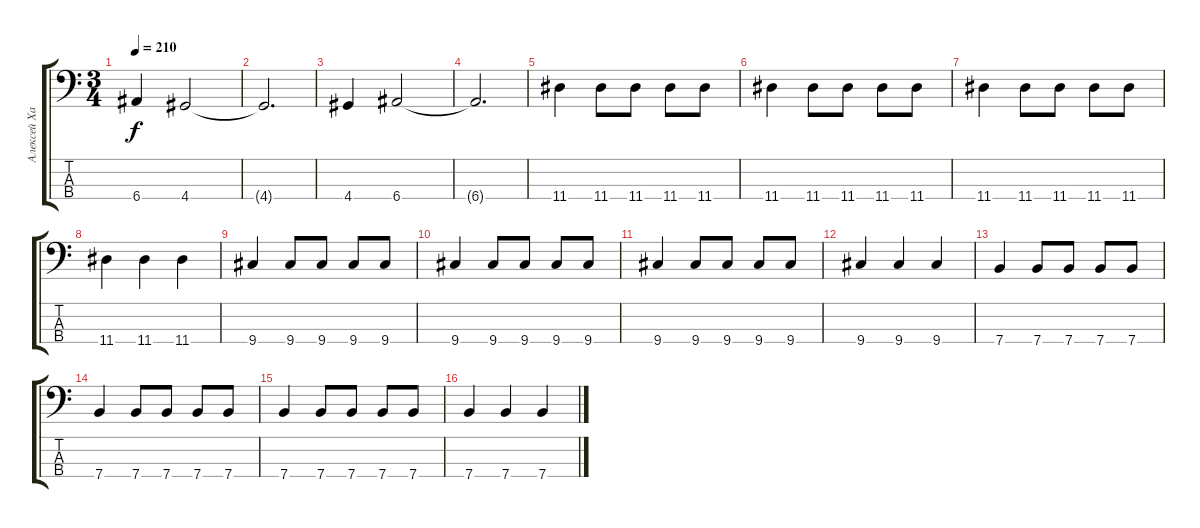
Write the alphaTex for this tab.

\track ("Алексей Харьков" "Алексей Ха") {instrument electricbasspick}
\staff {score tabs}
\tuning (G2 D2 A1 E1) {hide}
\ts (3 4)
\tempo 210
\clef f4
\ks c
6.4.4{dy f} 4.4.2 |
4.4{t}.2{d} |
4.4.4 6.4.2 |
6.4{t}.2{d} |
11.4.4 11.4.8 11.4.8 11.4.8 11.4.8 |
11.4.4 11.4.8 11.4.8 11.4.8 11.4.8 |
11.4.4 11.4.8 11.4.8 11.4.8 11.4.8 |
11.4.4 11.4.4 11.4.4 |
9.4.4 9.4.8 9.4.8 9.4.8 9.4.8 |
9.4.4 9.4.8 9.4.8 9.4.8 9.4.8 |
9.4.4 9.4.8 9.4.8 9.4.8 9.4.8 |
9.4.4 9.4.4 9.4.4 |
7.4.4 7.4.8 7.4.8 7.4.8 7.4.8 |
7.4.4 7.4.8 7.4.8 7.4.8 7.4.8 |
7.4.4 7.4.8 7.4.8 7.4.8 7.4.8 |
7.4.4 7.4.4 7.4.4
